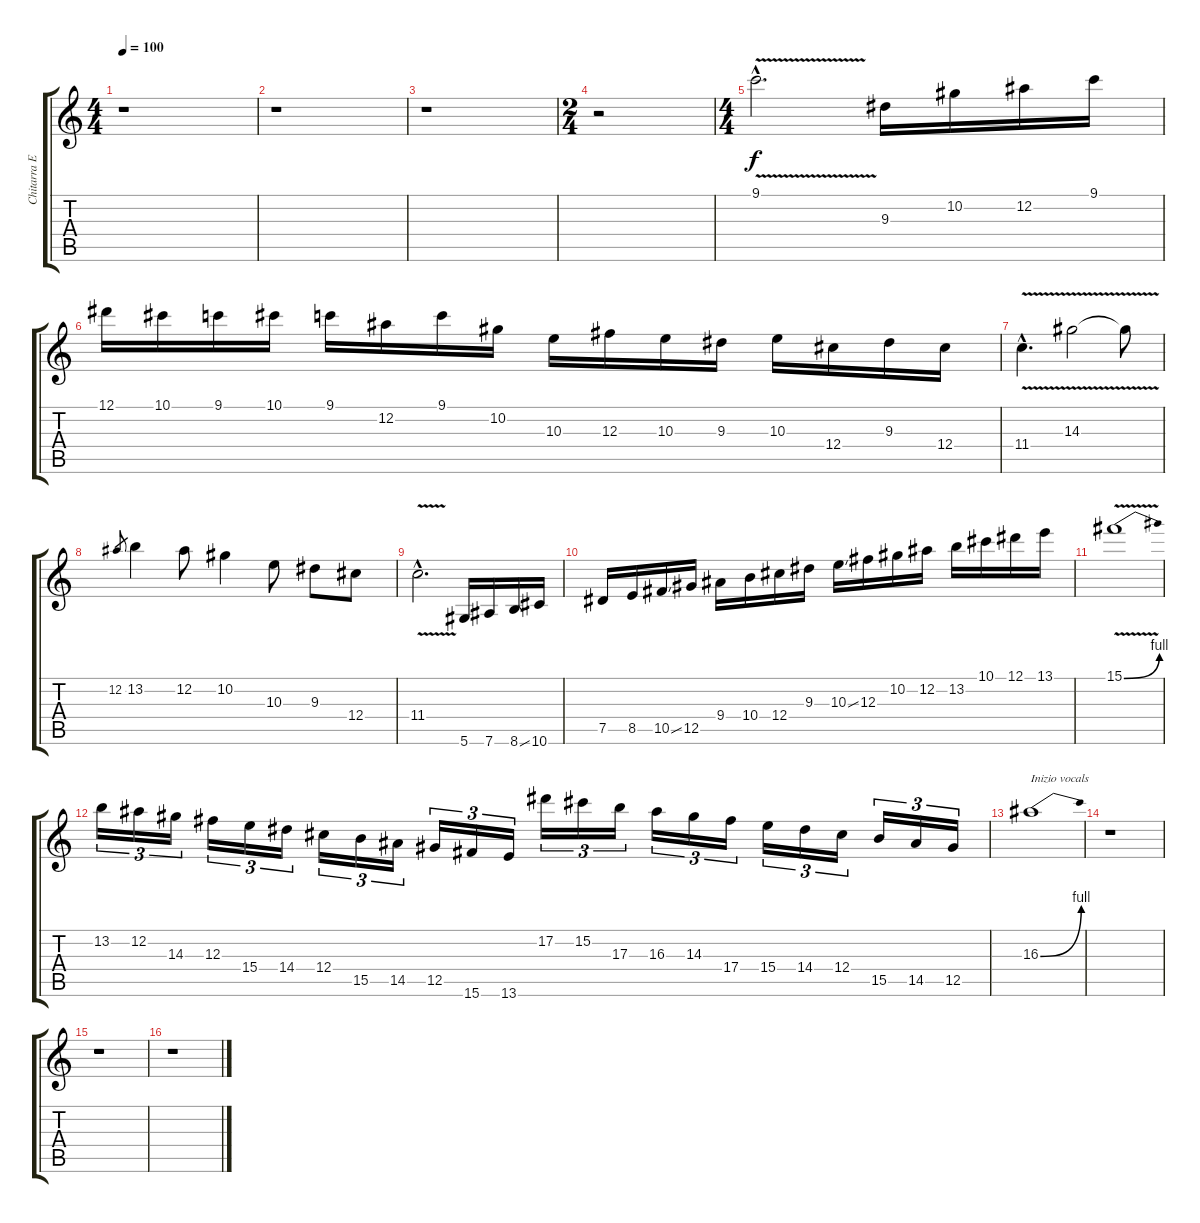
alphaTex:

\track ("Chitarra Elettrica" "Chitarra E") {instrument overdrivenguitar}
\staff {score tabs}
\tuning (Eb4 Bb3 Gb3 Db3 Ab2 Eb2) {hide}
\ts (4 4)
\tempo 100
\clef g2
\ks c
r.1{dy f} |
r.1 |
r.1 |
\ts (2 4)
r.2 |
\ts (4 4)
9.1{v hac}.2{d} 9.3.16 10.2.16 12.2.16 9.1.16 |
12.1.16 10.1.16 9.1.16 10.1.16 9.1.16 12.2.16 9.1.16 10.2.16 10.3.16 12.3.16 10.3.16 9.3.16 10.3.16 12.4.16 9.3.16 12.4.16 |
11.4{v hac}.4{d} 14.3{v}.2 14.3{t}.8 |
12.2.8{gr} 13.2.4 12.2.8 10.2.4 10.3.8 9.3.8 12.4.8 |
11.4{v hac}.2{d} 5.6.16 7.6.16 8.6{ss}.16 10.6.16 |
7.5.16 8.5.16 10.5{ss}.16 12.5.16 9.4.16 10.4.16 12.4.16 9.3.16 10.3{ss}.16 12.3.16 10.2.16 12.2.16 13.2.16 10.1.16 12.1.16 13.1.16 |
15.1{be (bend 0 0 60 4) v}.1 |
13.2.16{tu (3 2)} 12.2.16{tu (3 2)} 14.3.16{tu (3 2)} 12.3.16{tu (3 2)} 15.4.16{tu (3 2)} 14.4.16{tu (3 2)} 12.4.16{tu (3 2)} 15.5.16{tu (3 2)} 14.5.16{tu (3 2)} 12.5.16{tu (3 2)} 15.6.16{tu (3 2)} 13.6.16{tu (3 2)} 17.2.16{tu (3 2)} 15.2.16{tu (3 2)} 17.3.16{tu (3 2)} 16.3.16{tu (3 2)} 14.3.16{tu (3 2)} 17.4.16{tu (3 2)} 15.4.16{tu (3 2)} 14.4.16{tu (3 2)} 12.4.16{tu (3 2)} 15.5.16{tu (3 2)} 14.5.16{tu (3 2)} 12.5.16{tu (3 2)} |
16.3{be (bend 0 0 60 4)}.1{txt "Inizio vocals"} |
r.1 |
r.1 |
r.1
